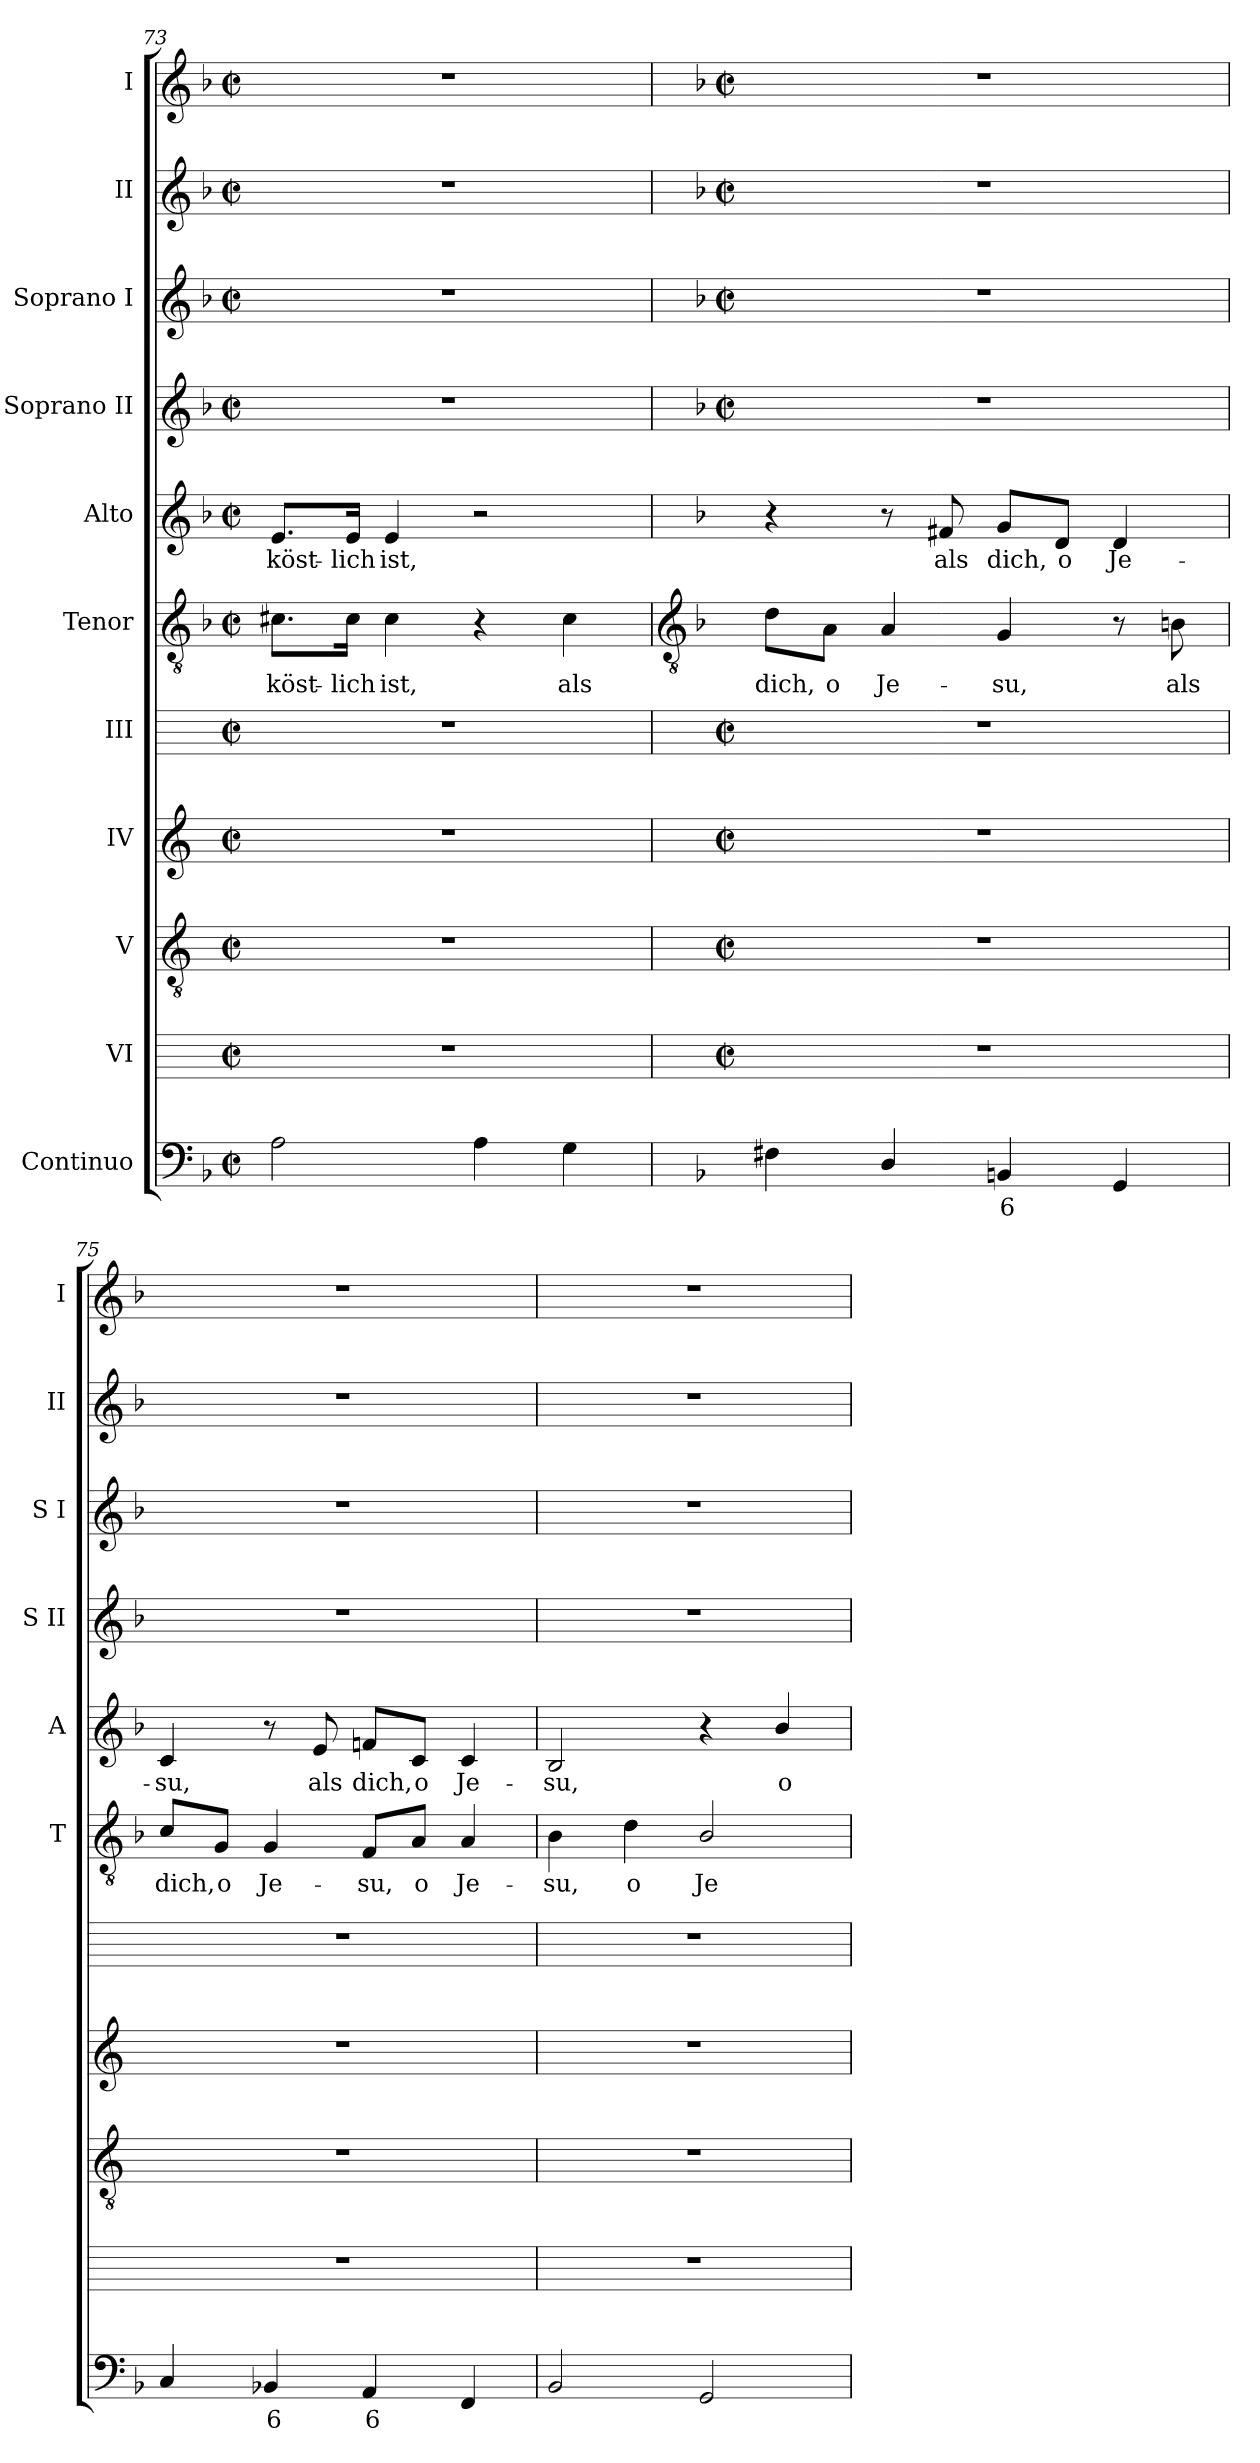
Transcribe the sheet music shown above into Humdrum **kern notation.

**kern	**text	**kern	**kern	**kern	**kern	**kern	**text	**kern	**text	**kern	**kern	**kern	**kern
*part11	*part11	*part10	*part9	*part8	*part7	*part6	*part6	*part5	*part5	*part4	*part3	*part2	*part1
*staff11	*staff11	*staff10	*staff9	*staff8	*staff7	*staff6	*staff6	*staff5	*staff5	*staff4	*staff3	*staff2	*staff1
*I"Continuo	*	*I"VI	*I"V	*I"IV	*I"III	*I"Tenor	*	*I"Alto	*	*I"Soprano II	*I"Soprano I	*I"II	*I"I
*	*	*	*	*	*	*I'T	*	*I'A	*	*I'S II	*I'S I	*I'II	*I'I
*clefF4	*	*	*clefGv2	*clefG2	*	*clefGv2	*	*clefG2	*	*clefG2	*clefG2	*clefG2	*clefG2
*	*	*ITrd4c7	*ITrd4c7	*ITrd4c7	*ITrd4c7	*	*	*	*	*	*	*	*
*k[b-]	*	*	*k[b-]	*k[b-]	*	*k[b-]	*	*k[b-]	*	*k[b-]	*k[b-]	*k[b-]	*k[b-]
*F:	*	*	*F:	*F:	*	*F:	*	*F:	*	*F:	*F:	*F:	*F:
*M2/2	*	*M2/2	*M2/2	*M2/2	*M2/2	*M2/2	*	*M2/2	*	*M2/2	*M2/2	*M2/2	*M2/2
*met(c|)	*	*met(c|)	*met(c|)	*met(c|)	*met(c|)	*met(c|)	*	*met(c|)	*	*met(c|)	*met(c|)	*met(c|)	*met(c|)
=73	=73	=73	=73	=73	=73	=73	=73	=73	=73	=73	=73	=73	=73
!	!	!	!	!	!	!	!LO:LY:b	!	!LO:LY:b	!	!	!	!
2A	.	1r	1r	1r	1r	8.c#X\L	köst-	8.e/L	köst-	1r	1r	1r	1r
!	!	!	!	!	!	!	!LO:LY:b	!	!LO:LY:b	!	!	!	!
.	.	.	.	.	.	16c#\Jk	-lich	16e/Jk	-lich	.	.	.	.
!	!	!	!	!	!	!	!LO:LY:b	!	!LO:LY:b	!	!	!	!
.	.	.	.	.	.	4c#	ist,	4e	ist,	.	.	.	.
4A	.	.	.	.	.	4r	.	2r	.	.	.	.	.
!	!	!	!	!	!	!	!LO:LY:b	!	!	!	!	!	!
4G	.	.	.	.	.	4c#	als	.	.	.	.	.	.
!!LO:LB:g=z
=74	=74	=74	=74	=74	=74	=74	=74	=74	=74	=74	=74	=74	=74
*	*	*	*	*	*	*clefGv2	*	*	*	*	*	*	*
*	*	*	*	*	*	*	*	*	*	*	*	*k[b-]	*k[b-]
*	*	*	*	*	*	*	*	*	*	*	*	*F:	*F:
*	*	*M2/2	*M2/2	*M2/2	*M2/2	*	*	*	*	*M2/2	*M2/2	*M2/2	*M2/2
*	*	*met(c|)	*met(c|)	*met(c|)	*met(c|)	*	*	*	*	*met(c|)	*met(c|)	*met(c|)	*met(c|)
!	!	!	!	!	!	!	!LO:LY:b	!	!	!	!	!	!
4F#X	.	1r	1r	1r	1r	8d\L	dich,	4r	.	1r	1r	1r	1r
!	!	!	!	!	!	!	!LO:LY:b	!	!	!	!	!	!
.	.	.	.	.	.	8A\J	o	.	.	.	.	.	.
!	!	!	!	!	!	!	!LO:LY:b	!	!	!	!	!	!
4D/	.	.	.	.	.	4A	Je-	8r	.	.	.	.	.
!	!	!	!	!	!	!	!	!	!LO:LY:b	!	!	!	!
.	.	.	.	.	.	.	.	8f#X	als	.	.	.	.
!	!LO:LY:b	!	!	!	!	!	!LO:LY:b	!	!LO:LY:b	!	!	!	!
4BBn	6	.	.	.	.	4G	-su,	8g/L	dich,	.	.	.	.
!	!	!	!	!	!	!	!	!	!LO:LY:b	!	!	!	!
.	.	.	.	.	.	.	.	8d/J	o	.	.	.	.
!	!	!	!	!	!	!	!	!	!LO:LY:b	!	!	!	!
4GG	.	.	.	.	.	8r	.	4d	Je-	.	.	.	.
!	!	!	!	!	!	!	!LO:LY:b	!	!	!	!	!	!
.	.	.	.	.	.	8Bn	als	.	.	.	.	.	.
=75	=75	=75	=75	=75	=75	=75	=75	=75	=75	=75	=75	=75	=75
!	!	!	!	!	!	!	!LO:LY:b	!	!LO:LY:b	!	!	!	!
4C	.	1r	1r	1r	1r	8c/L	dich,	4c	-su,	1r	1r	1r	1r
!	!	!	!	!	!	!	!LO:LY:b	!	!	!	!	!	!
.	.	.	.	.	.	8G/J	o	.	.	.	.	.	.
!	!LO:LY:b	!	!	!	!	!	!LO:LY:b	!	!	!	!	!	!
4BB-X	6	.	.	.	.	4G	Je-	8r	.	.	.	.	.
!	!	!	!	!	!	!	!	!	!LO:LY:b	!	!	!	!
.	.	.	.	.	.	.	.	8e	als	.	.	.	.
!	!LO:LY:b	!	!	!	!	!	!LO:LY:b	!	!LO:LY:b	!	!	!	!
4AA	6	.	.	.	.	8F/L	-su,	8fn/L	dich,	.	.	.	.
!	!	!	!	!	!	!	!LO:LY:b	!	!LO:LY:b	!	!	!	!
.	.	.	.	.	.	8A/J	o	8c/J	o	.	.	.	.
!	!	!	!	!	!	!	!LO:LY:b	!	!LO:LY:b	!	!	!	!
4FF	.	.	.	.	.	4A	Je-	4c	Je-	.	.	.	.
=76	=76	=76	=76	=76	=76	=76	=76	=76	=76	=76	=76	=76	=76
!	!	!	!	!	!	!	!LO:LY:b	!	!LO:LY:b	!	!	!	!
2BB-	.	1r	1r	1r	1r	4B-	-su,	2B-	-su,	1r	1r	1r	1r
!	!	!	!	!	!	!	!LO:LY:b	!	!	!	!	!	!
.	.	.	.	.	.	4d	o	.	.	.	.	.	.
!	!	!	!	!	!	!	!LO:LY:b	!	!	!	!	!	!
2GG	.	.	.	.	.	2B-/	Je-	4r	.	.	.	.	.
!	!	!	!	!	!	!	!	!	!LO:LY:b	!	!	!	!
.	.	.	.	.	.	.	.	4b-/	o	.	.	.	.
=	=	=	=	=	=	=	=	=	=	=	=	=	=
*-	*-	*-	*-	*-	*-	*-	*-	*-	*-	*-	*-	*-	*-
